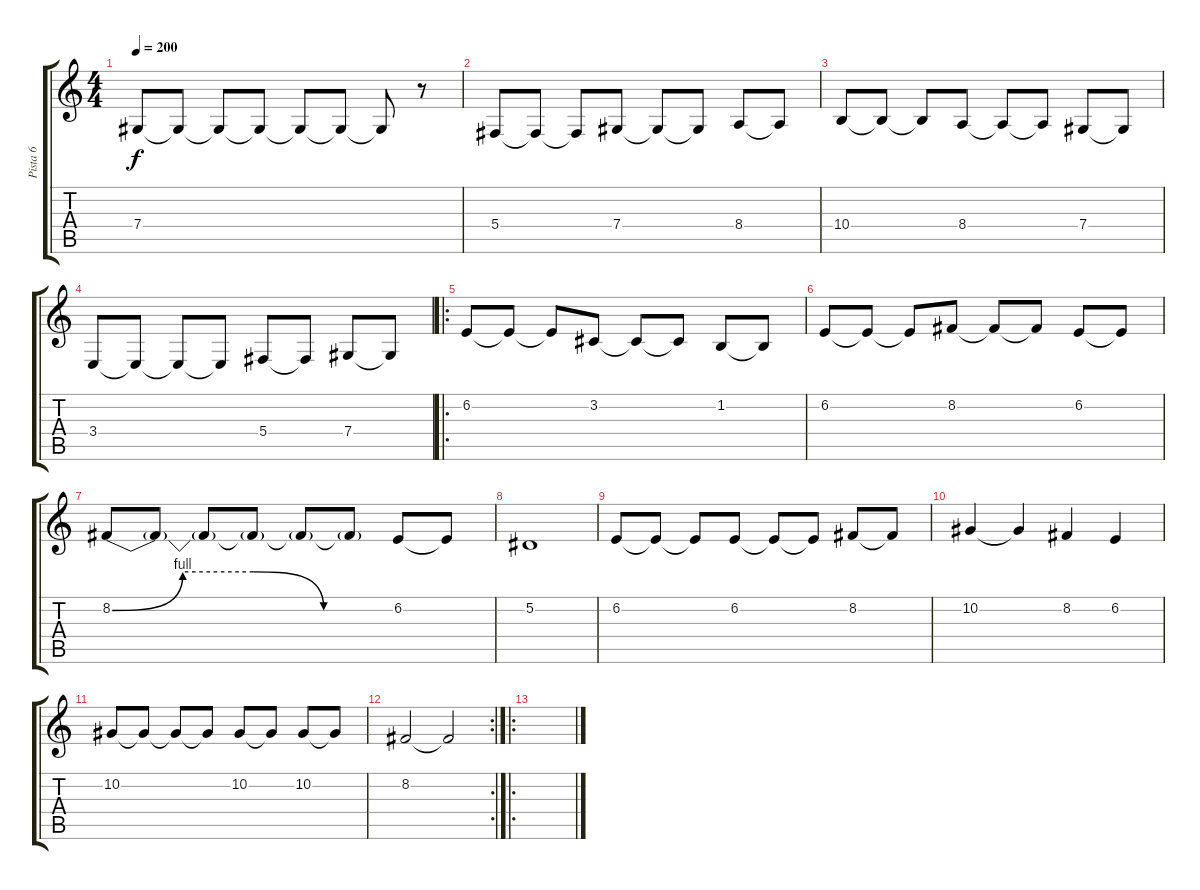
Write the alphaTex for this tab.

\track ("Pista 6" "Pista 6") {instrument frenchhorn}
\staff {score tabs}
\tuning (Eb4 Bb3 Gb3 Db3 Ab2 Eb2) {hide}
\ts (4 4)
\tempo 200
\clef g2
\ks c
7.4.8{dy f} 7.4{t}.8 7.4{t}.8 7.4{t}.8 7.4{t}.8 7.4{t}.8 7.4{t}.8 r.8 |
5.4.8 5.4{t}.8 5.4{t}.8 7.4.8 7.4{t}.8 7.4{t}.8 8.4.8 8.4{t}.8 |
10.4.8 10.4{t}.8 10.4{t}.8 8.4.8 8.4{t}.8 8.4{t}.8 7.4.8 7.4{t}.8 |
3.4.8 3.4{t}.8 3.4{t}.8 3.4{t}.8 5.4.8 5.4{t}.8 7.4.8 7.4{t}.8 |
\ro
6.2.8 6.2{t}.8 6.2{t}.8 3.2.8 3.2{t}.8 3.2{t}.8 1.2.8 1.2{t}.8 |
6.2.8 6.2{t}.8 6.2{t}.8 8.2.8 8.2{t}.8 8.2{t}.8 6.2.8 6.2{t}.8 |
8.2{be (custom 0 0 15 4 30 4 45 0 60 0)}.8 8.2{t}.8 8.2{t}.8 8.2{t}.8 8.2{t}.8 8.2{t}.8 6.2.8 6.2{t}.8 |
5.2.1 |
6.2.8 6.2{t}.8 6.2{t}.8 6.2.8 6.2{t}.8 6.2{t}.8 8.2.8 8.2{t}.8 |
10.2.4 10.2{t}.4 8.2.4 6.2.4 |
10.2.8 10.2{t}.8 10.2{t}.8 10.2{t}.8 10.2.8 10.2{t}.8 10.2.8 10.2{t}.8 |
\rc 2
8.2.2 8.2{t}.2 |
\ro
